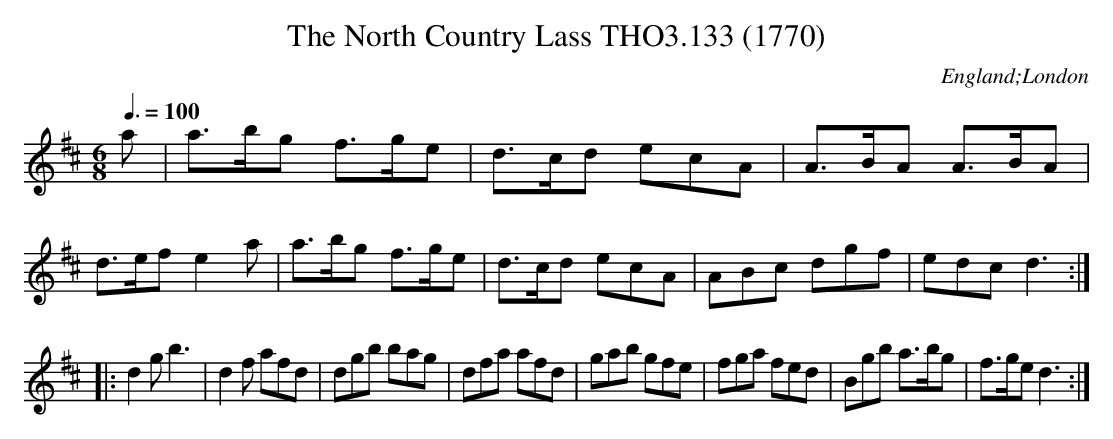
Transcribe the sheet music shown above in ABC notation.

X:1
T:North Country Lass THO3.133 (1770), The
O:England;London
M:6/8
L:1/8
Q:3/8=100
K:D
a|a>bg f>ge|d>cd ecA|A>BA A>BA|d>ef e2 a|\
a>bg f>ge|d>cd ecA|ABc dgf|edc d3:|
|:d2 g b3|d2 f afd|dgb bag|dfa afd|gab gfe|fga fed|Bgb a>bg|f>ge d3:|
